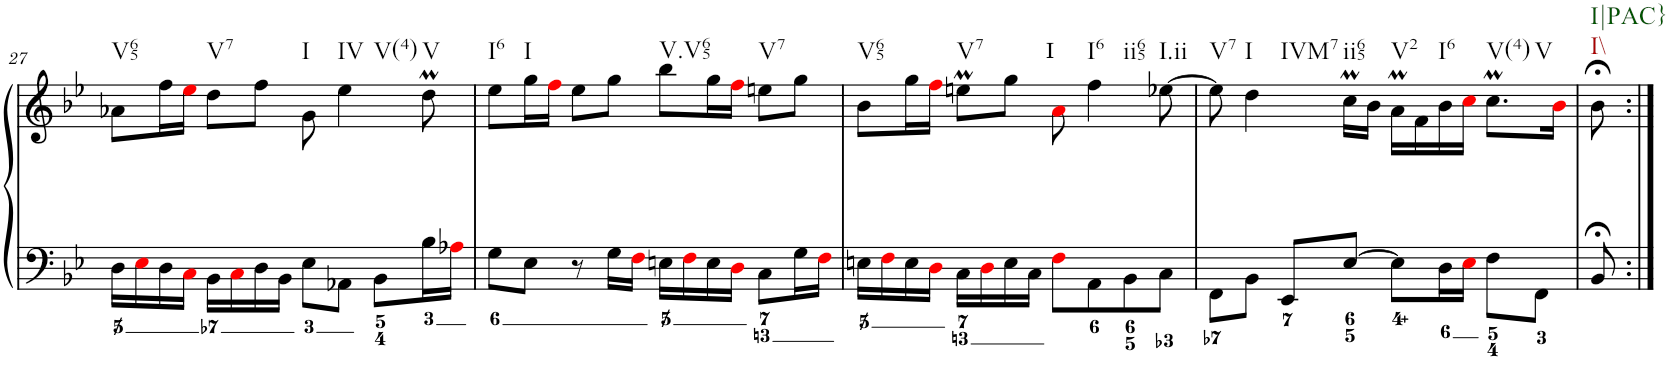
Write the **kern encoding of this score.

**kern	**kern	**text
*part1	*part1	*part1
*staff2	*staff1	*staff1
*I"Piano	*	*
*I'Pno.	*	*
!!LO:PB:g=z
*clefF4	*clefG2	*
*k[b-e-]	*k[b-e-]	*
*M4/4	*M4/4	*
*met(c)	*met(c)	*
=27	=27	=27
!	!LO:TX:b:t=V65	!
16D\LL	8a-X\L	.
16E-i\	.	.
16D\	16ff\L	.
16Ci\JJ	16ee-i\JJ	.
!	!LO:TX:b:t=V7	!
16BB-\LL	8dd\L	.
16Ci\	.	.
16D\	8ff\J	.
16BB-\JJ	.	.
!	!LO:TX:b:t=I	!
8E-\L	8g\	.
!	!LO:TX:b:t=IV	!
!	!LO:TX:b:t=V(4)	!
8AA-X\J	4ee-\	.
8BB-\L	.	.
!	!LO:TX:b:t=V	!
16B-\L	8ddm\	.
16A-Xi\JJ	.	.
=28	=28	=28
!	!LO:TX:b:t=I6	!
8G\L	8ee-\L	.
!	!LO:TX:b:t=I	!
8E-\J	16gg\L	.
.	16ffi\JJ	.
8r	8ee-\L	.
16G\LL	8gg\J	.
16Fi\JJ	.	.
!	!LO:TX:b:t=V.V65	!
16En\LL	8bb-\L	.
16Fi\	.	.
16E\	16gg\L	.
16Di\JJ	16ffi\JJ	.
!	!LO:TX:b:t=V7	!
8C\L	8een\L	.
16G\L	8gg\J	.
16Fi\JJ	.	.
=29	=29	=29
!	!LO:TX:b:t=V65	!
16En\LL	8b-\L	.
16Fi\	.	.
16E\	16gg\L	.
16Di\JJ	16ffi\JJ	.
!	!LO:TX:b:t=V7	!
16C\LL	8eenm\L	.
16Di\	.	.
16E\	8gg\J	.
16C\JJ	.	.
!	!	!LO:LY:a
8Fi\L	8ai\	I
!	!LO:TX:b:t=I6	!
!	!LO:TX:b:t=ii65	!
8AA\	4ff\	.
8BB-\	.	.
!	!LO:TX:b:t=I.ii	!
8C\J	[8ee-X\	.
=30	=30	=30
!	!LO:TX:b:t=V7	!
8FF\L	8ee-\]	.
!	!LO:TX:b:t=I	!
!	!LO:TX:b:t=IVM7	!
8BB-\J	4dd\	.
8EE-/L	.	.
!	!LO:TX:b:t=ii65	!
[8E-/J	16ccM\LL	.
.	16b-\JJ	.
!	!LO:TX:b:t=V2	!
8E-\L]	16am\LL	.
.	16f\	.
!	!LO:TX:b:t=I6	!
16D\L	16b-\	.
16E-i\JJ	16cci\JJ	.
!	!LO:TX:b:t=V(4)	!
!	!LO:TX:b:t=V	!
8F\L	8.ccM\L	.
8FF\J	.	.
.	16b-i\Jk	.
=31	=31	=31
!	!LO:TX:b:t=I\\	!
!	!LO:TX:b:t=I|PAC}	!
8BB-;</	8b-;<\	.
=:|!	=:|!	=:|!
*-	*-	*-
